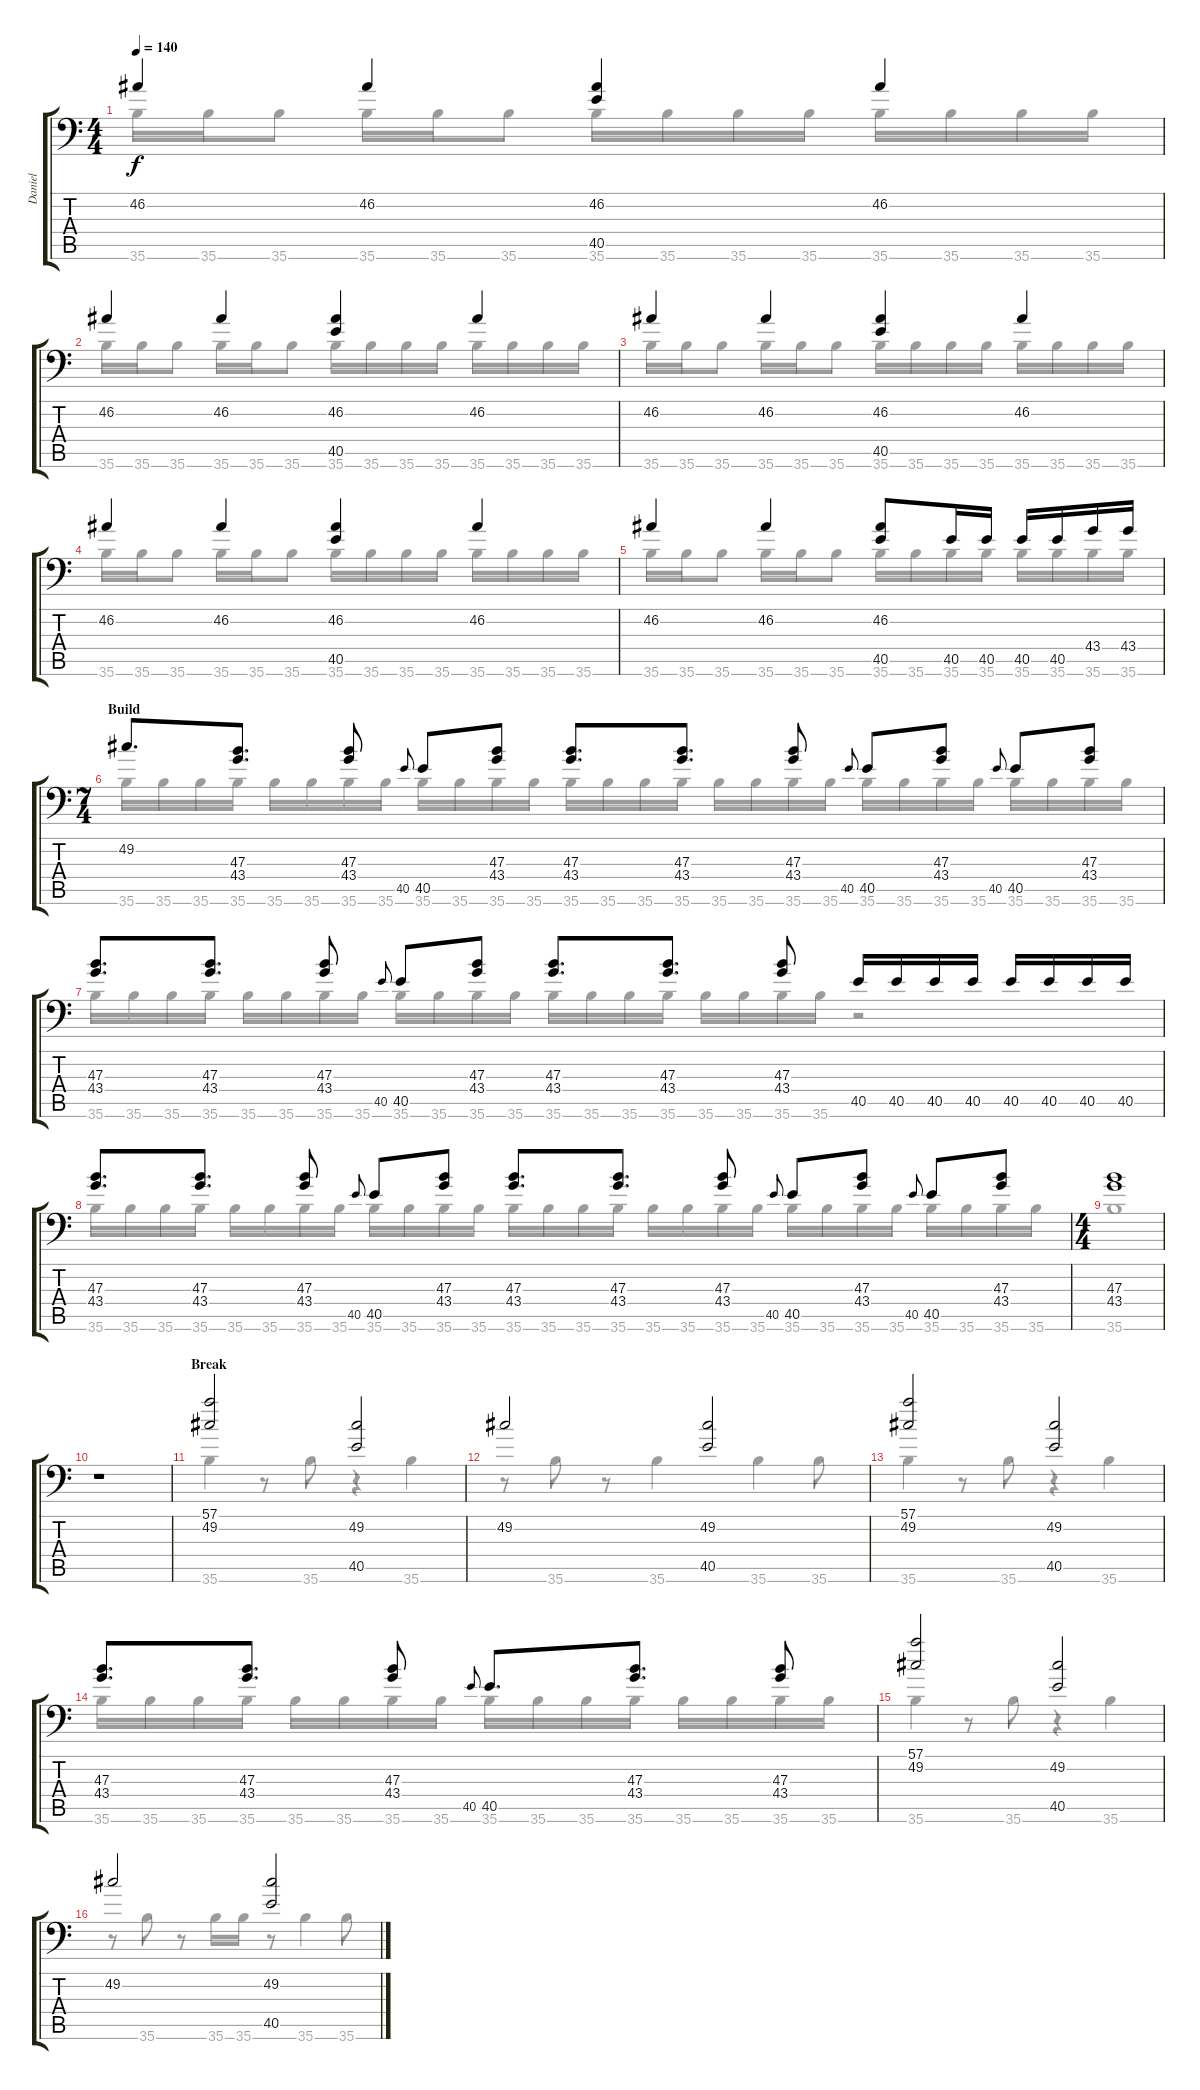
\track ("Daniel" "Daniel") {instrument acousticgrandpiano}
\staff {score tabs}
\tuning (C-1 C-1 C-1 C-1 C-1 C-1) {hide}
\voice
\ts (4 4)
\tempo 140
\clef f4
\ks c
46.2.4{dy f} 46.2.4 (46.2 40.5).4 46.2.4 |
46.2.4 46.2.4 (46.2 40.5).4 46.2.4 |
46.2.4 46.2.4 (46.2 40.5).4 46.2.4 |
46.2.4 46.2.4 (46.2 40.5).4 46.2.4 |
46.2.4 46.2.4 (46.2 40.5).8 40.5.16 40.5.16 40.5.16 40.5.16 43.4.16 43.4.16 |
\ts (7 4)
\section ("" "Build")
49.2.8{d} (47.3 43.4).8{d} (47.3 43.4).8 40.5.8{gr onbeat} 40.5.8 (47.3 43.4).8 (47.3 43.4).8{d} (47.3 43.4).8{d} (47.3 43.4).8 40.5.8{gr onbeat} 40.5.8 (47.3 43.4).8 40.5.8{gr onbeat} 40.5.8 (47.3 43.4).8 |
(47.3 43.4).8{d} (47.3 43.4).8{d} (47.3 43.4).8 40.5.8{gr onbeat} 40.5.8 (47.3 43.4).8 (47.3 43.4).8{d} (47.3 43.4).8{d} (47.3 43.4).8 40.5.16 40.5.16 40.5.16 40.5.16 40.5.16 40.5.16 40.5.16 40.5.16 |
(47.3 43.4).8{d} (47.3 43.4).8{d} (47.3 43.4).8 40.5.8{gr onbeat} 40.5.8 (47.3 43.4).8 (47.3 43.4).8{d} (47.3 43.4).8{d} (47.3 43.4).8 40.5.8{gr onbeat} 40.5.8 (47.3 43.4).8 40.5.8{gr onbeat} 40.5.8 (47.3 43.4).8 |
\ts (4 4)
(47.3 43.4).1 |
r.1 |
\section ("" "Break")
(57.1 49.2).2 (49.2 40.5).2 |
49.2.2 (49.2 40.5).2 |
(57.1 49.2).2 (49.2 40.5).2 |
(47.3 43.4).8{d} (47.3 43.4).8{d} (47.3 43.4).8 40.5.8{gr onbeat} 40.5.8{d} (47.3 43.4).8{d} (47.3 43.4).8 |
(57.1 49.2).2 (49.2 40.5).2 |
49.2.2 (49.2 40.5).2
\voice
\clef f4
\ottava regular
\simile none
\ks c
35.6.16{dy f} 35.6.16 35.6.8 35.6.16 35.6.16 35.6.8 35.6.16 35.6.16 35.6.16 35.6.16 35.6.16 35.6.16 35.6.16 35.6.16 |
35.6.16 35.6.16 35.6.8 35.6.16 35.6.16 35.6.8 35.6.16 35.6.16 35.6.16 35.6.16 35.6.16 35.6.16 35.6.16 35.6.16 |
35.6.16 35.6.16 35.6.8 35.6.16 35.6.16 35.6.8 35.6.16 35.6.16 35.6.16 35.6.16 35.6.16 35.6.16 35.6.16 35.6.16 |
35.6.16 35.6.16 35.6.8 35.6.16 35.6.16 35.6.8 35.6.16 35.6.16 35.6.16 35.6.16 35.6.16 35.6.16 35.6.16 35.6.16 |
35.6.16 35.6.16 35.6.8 35.6.16 35.6.16 35.6.8 35.6.16 35.6.16 35.6.16 35.6.16 35.6.16 35.6.16 35.6.16 35.6.16 |
35.6.16 35.6.16 35.6.16 35.6.16 35.6.16 35.6.16 35.6.16 35.6.16 35.6.16 35.6.16 35.6.16 35.6.16 35.6.16 35.6.16 35.6.16 35.6.16 35.6.16 35.6.16 35.6.16 35.6.16 35.6.16 35.6.16 35.6.16 35.6.16 35.6.16 35.6.16 35.6.16 35.6.16 |
35.6.16 35.6.16 35.6.16 35.6.16 35.6.16 35.6.16 35.6.16 35.6.16 35.6.16 35.6.16 35.6.16 35.6.16 35.6.16 35.6.16 35.6.16 35.6.16 35.6.16 35.6.16 35.6.16 35.6.16 r.2 |
35.6.16 35.6.16 35.6.16 35.6.16 35.6.16 35.6.16 35.6.16 35.6.16 35.6.16 35.6.16 35.6.16 35.6.16 35.6.16 35.6.16 35.6.16 35.6.16 35.6.16 35.6.16 35.6.16 35.6.16 35.6.16 35.6.16 35.6.16 35.6.16 35.6.16 35.6.16 35.6.16 35.6.16 |
35.6.1 |
|
35.6.4 r.8 35.6.8 r.4 35.6.4 |
r.8 35.6.8 r.8 35.6.4 35.6.4 35.6.8 |
35.6.4 r.8 35.6.8 r.4 35.6.4 |
35.6.16 35.6.16 35.6.16 35.6.16 35.6.16 35.6.16 35.6.16 35.6.16 35.6.16 35.6.16 35.6.16 35.6.16 35.6.16 35.6.16 35.6.16 35.6.16 |
35.6.4 r.8 35.6.8 r.4 35.6.4 |
r.8 35.6.8 r.8 35.6.16 35.6.16 r.8 35.6.4 35.6.8
